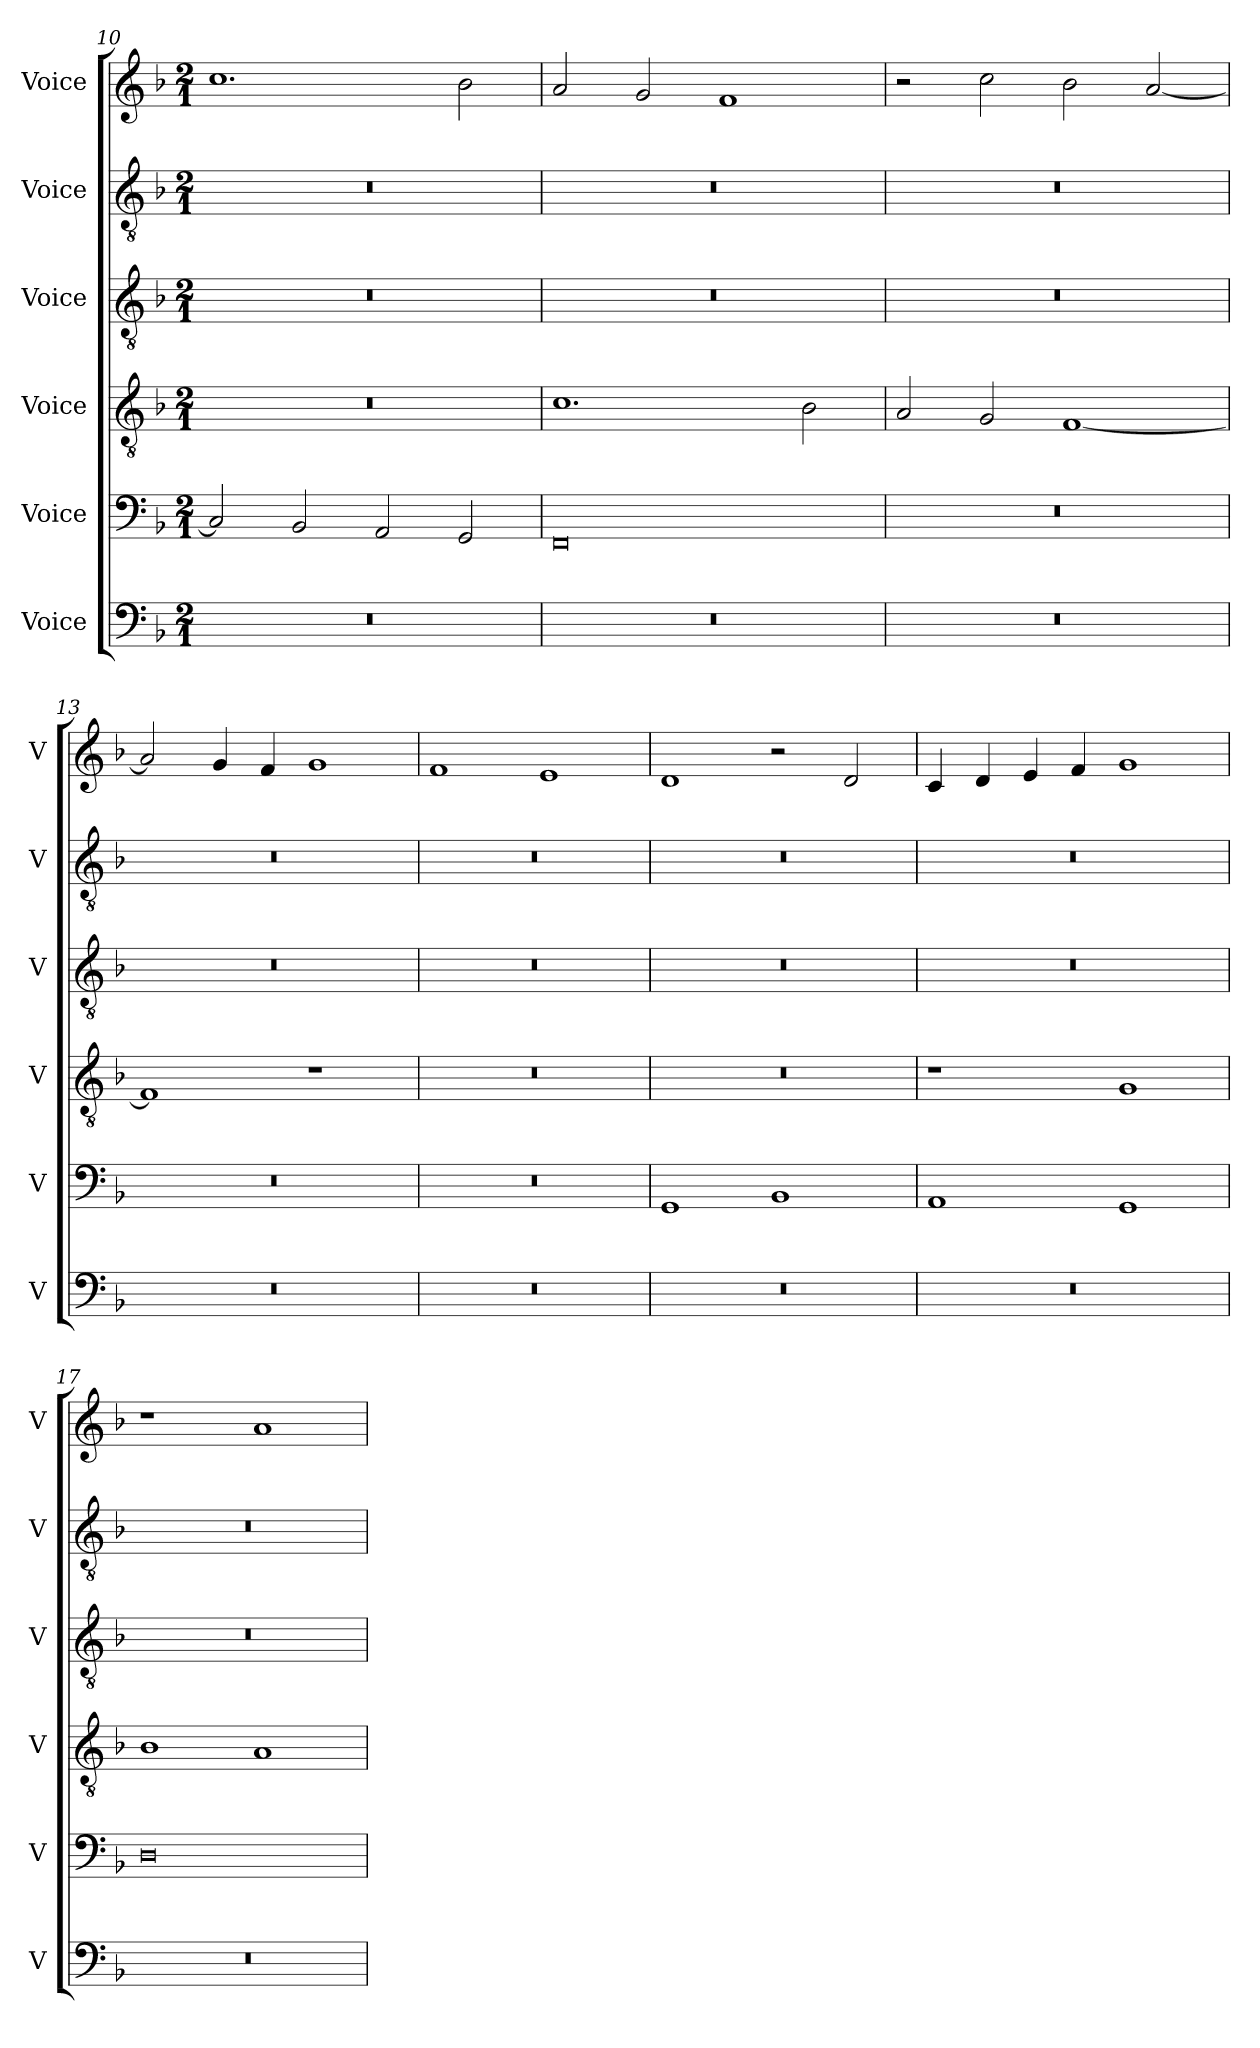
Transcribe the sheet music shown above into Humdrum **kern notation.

**kern	**kern	**kern	**kern	**kern	**kern
*part6	*part5	*part4	*part3	*part2	*part1
*staff6	*staff5	*staff4	*staff3	*staff2	*staff1
*I"Voice	*I"Voice	*I"Voice	*I"Voice	*I"Voice	*I"Voice
*I'V	*I'V	*I'V	*I'V	*I'V	*I'V
!!LO:PB:g=z
*clefF4	*clefF4	*clefGv2	*clefGv2	*clefGv2	*clefG2
*k[b-]	*k[b-]	*k[b-]	*k[b-]	*k[b-]	*k[b-]
*M2/1	*M2/1	*M2/1	*M2/1	*M2/1	*M2/1
=10	=10	=10	=10	=10	=10
0r	2C/]	0r	0r	0r	1.cc
.	2BB-/	.	.	.	.
.	2AA/	.	.	.	.
.	2GG/	.	.	.	2b-\
=11	=11	=11	=11	=11	=11
0r	0FF	1.c	0r	0r	2a/
.	.	.	.	.	2g/
.	.	.	.	.	1f
.	.	2B-\	.	.	.
=12	=12	=12	=12	=12	=12
0r	0r	2A/	0r	0r	2r
.	.	2G/	.	.	2cc\
.	.	[1F	.	.	2b-\
.	.	.	.	.	[2a/
=13	=13	=13	=13	=13	=13
0r	0r	1F]	0r	0r	2a/]
.	.	.	.	.	4g/
.	.	.	.	.	4f/
.	.	1r	.	.	1g
!!LO:LB:g=z
=14	=14	=14	=14	=14	=14
0r	0r	0r	0r	0r	1f
.	.	.	.	.	1e
=15	=15	=15	=15	=15	=15
0r	1GG	0r	0r	0r	1d
.	1BB-	.	.	.	2r
.	.	.	.	.	2d/
=16	=16	=16	=16	=16	=16
0r	1AA	1r	0r	0r	4c/
.	.	.	.	.	4d/
.	.	.	.	.	4e/
.	.	.	.	.	4f/
.	1GG	1G	.	.	1g
=17	=17	=17	=17	=17	=17
0r	0D	1B-	0r	0r	1r
.	.	1A	.	.	1a
=	=	=	=	=	=
*-	*-	*-	*-	*-	*-
